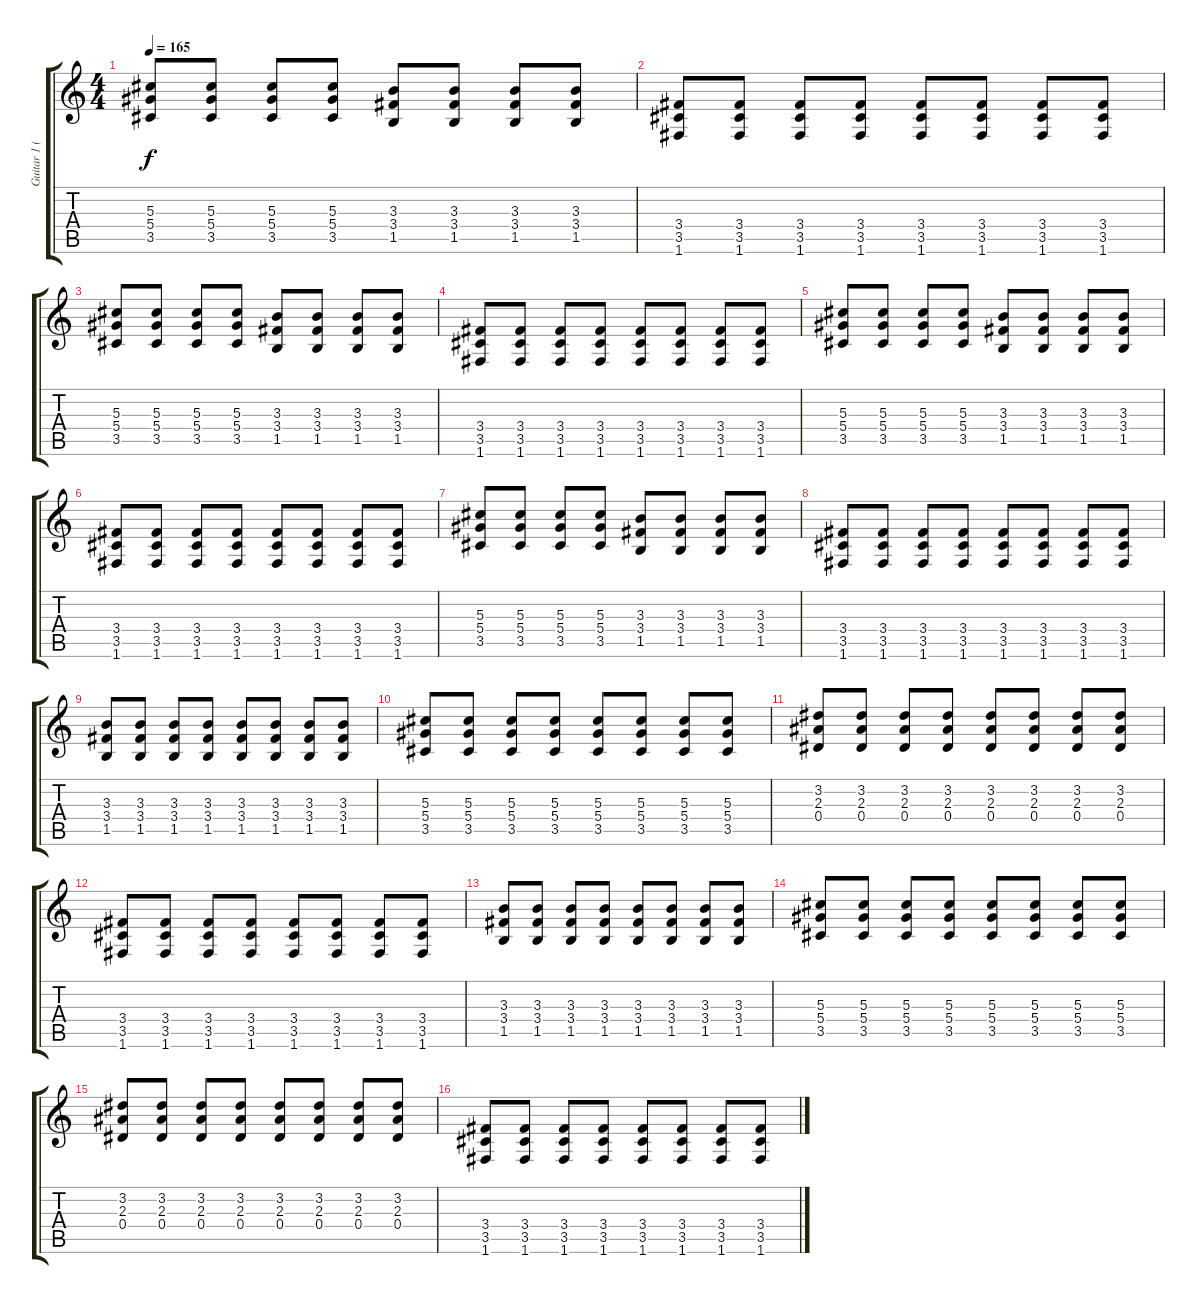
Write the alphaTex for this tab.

\track ("Guitar 1 (Distortion)" "Guitar 1 (") {instrument overdrivenguitar}
\staff {score tabs}
\tuning (F4 C4 Ab3 Eb3 Bb2 F2) {hide}
\ts (4 4)
\tempo 165
\clef g2
\ks c
(5.3 5.4 3.5).8{dy f} (5.3 5.4 3.5).8 (5.3 5.4 3.5).8 (5.3 5.4 3.5).8 (3.3 3.4 1.5).8 (3.3 3.4 1.5).8 (3.3 3.4 1.5).8 (3.3 3.4 1.5).8 |
(3.4 3.5 1.6).8 (3.4 3.5 1.6).8 (3.4 3.5 1.6).8 (3.4 3.5 1.6).8 (3.4 3.5 1.6).8 (3.4 3.5 1.6).8 (3.4 3.5 1.6).8 (3.4 3.5 1.6).8 |
(5.3 5.4 3.5).8 (5.3 5.4 3.5).8 (5.3 5.4 3.5).8 (5.3 5.4 3.5).8 (3.3 3.4 1.5).8 (3.3 3.4 1.5).8 (3.3 3.4 1.5).8 (3.3 3.4 1.5).8 |
(3.4 3.5 1.6).8 (3.4 3.5 1.6).8 (3.4 3.5 1.6).8 (3.4 3.5 1.6).8 (3.4 3.5 1.6).8 (3.4 3.5 1.6).8 (3.4 3.5 1.6).8 (3.4 3.5 1.6).8 |
(5.3 5.4 3.5).8 (5.3 5.4 3.5).8 (5.3 5.4 3.5).8 (5.3 5.4 3.5).8 (3.3 3.4 1.5).8 (3.3 3.4 1.5).8 (3.3 3.4 1.5).8 (3.3 3.4 1.5).8 |
(3.4 3.5 1.6).8 (3.4 3.5 1.6).8 (3.4 3.5 1.6).8 (3.4 3.5 1.6).8 (3.4 3.5 1.6).8 (3.4 3.5 1.6).8 (3.4 3.5 1.6).8 (3.4 3.5 1.6).8 |
(5.3 5.4 3.5).8 (5.3 5.4 3.5).8 (5.3 5.4 3.5).8 (5.3 5.4 3.5).8 (3.3 3.4 1.5).8 (3.3 3.4 1.5).8 (3.3 3.4 1.5).8 (3.3 3.4 1.5).8 |
(3.4 3.5 1.6).8 (3.4 3.5 1.6).8 (3.4 3.5 1.6).8 (3.4 3.5 1.6).8 (3.4 3.5 1.6).8 (3.4 3.5 1.6).8 (3.4 3.5 1.6).8 (3.4 3.5 1.6).8 |
(3.3 3.4 1.5).8 (3.3 3.4 1.5).8 (3.3 3.4 1.5).8 (3.3 3.4 1.5).8 (3.3 3.4 1.5).8 (3.3 3.4 1.5).8 (3.3 3.4 1.5).8 (3.3 3.4 1.5).8 |
(5.3 5.4 3.5).8 (5.3 5.4 3.5).8 (5.3 5.4 3.5).8 (5.3 5.4 3.5).8 (5.3 5.4 3.5).8 (5.3 5.4 3.5).8 (5.3 5.4 3.5).8 (5.3 5.4 3.5).8 |
(3.2 2.3 0.4).8 (3.2 2.3 0.4).8 (3.2 2.3 0.4).8 (3.2 2.3 0.4).8 (3.2 2.3 0.4).8 (3.2 2.3 0.4).8 (3.2 2.3 0.4).8 (3.2 2.3 0.4).8 |
(3.4 3.5 1.6).8 (3.4 3.5 1.6).8 (3.4 3.5 1.6).8 (3.4 3.5 1.6).8 (3.4 3.5 1.6).8 (3.4 3.5 1.6).8 (3.4 3.5 1.6).8 (3.4 3.5 1.6).8 |
(3.3 3.4 1.5).8 (3.3 3.4 1.5).8 (3.3 3.4 1.5).8 (3.3 3.4 1.5).8 (3.3 3.4 1.5).8 (3.3 3.4 1.5).8 (3.3 3.4 1.5).8 (3.3 3.4 1.5).8 |
(5.3 5.4 3.5).8 (5.3 5.4 3.5).8 (5.3 5.4 3.5).8 (5.3 5.4 3.5).8 (5.3 5.4 3.5).8 (5.3 5.4 3.5).8 (5.3 5.4 3.5).8 (5.3 5.4 3.5).8 |
(3.2 2.3 0.4).8 (3.2 2.3 0.4).8 (3.2 2.3 0.4).8 (3.2 2.3 0.4).8 (3.2 2.3 0.4).8 (3.2 2.3 0.4).8 (3.2 2.3 0.4).8 (3.2 2.3 0.4).8 |
(3.4 3.5 1.6).8 (3.4 3.5 1.6).8 (3.4 3.5 1.6).8 (3.4 3.5 1.6).8 (3.4 3.5 1.6).8 (3.4 3.5 1.6).8 (3.4 3.5 1.6).8 (3.4 3.5 1.6).8
